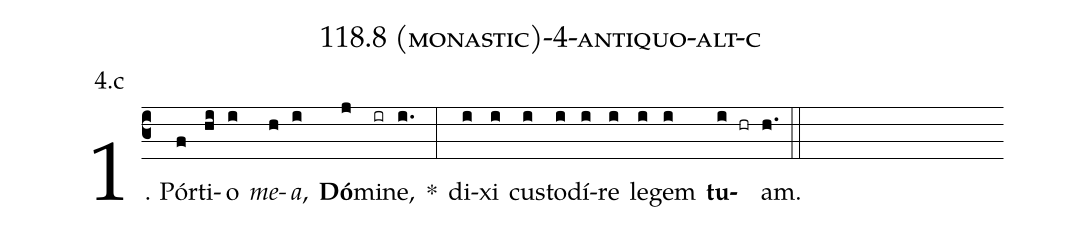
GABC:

name: 118.8 (monastic)-4-antiquo-alt-c;
annotation: 4.c;
%%
(c3)1. Pór(f)ti(hi)o(i) <i>me</i>(h)<i>a</i>,(i) <b>Dó</b>(j)mi(ir)ne,(i.) *(:) di(i)xi(i) cus(i)to(i)dí(i)re(i) le(i)gem(i) <b>tu</b>(i hr)am.(h.) (::)
